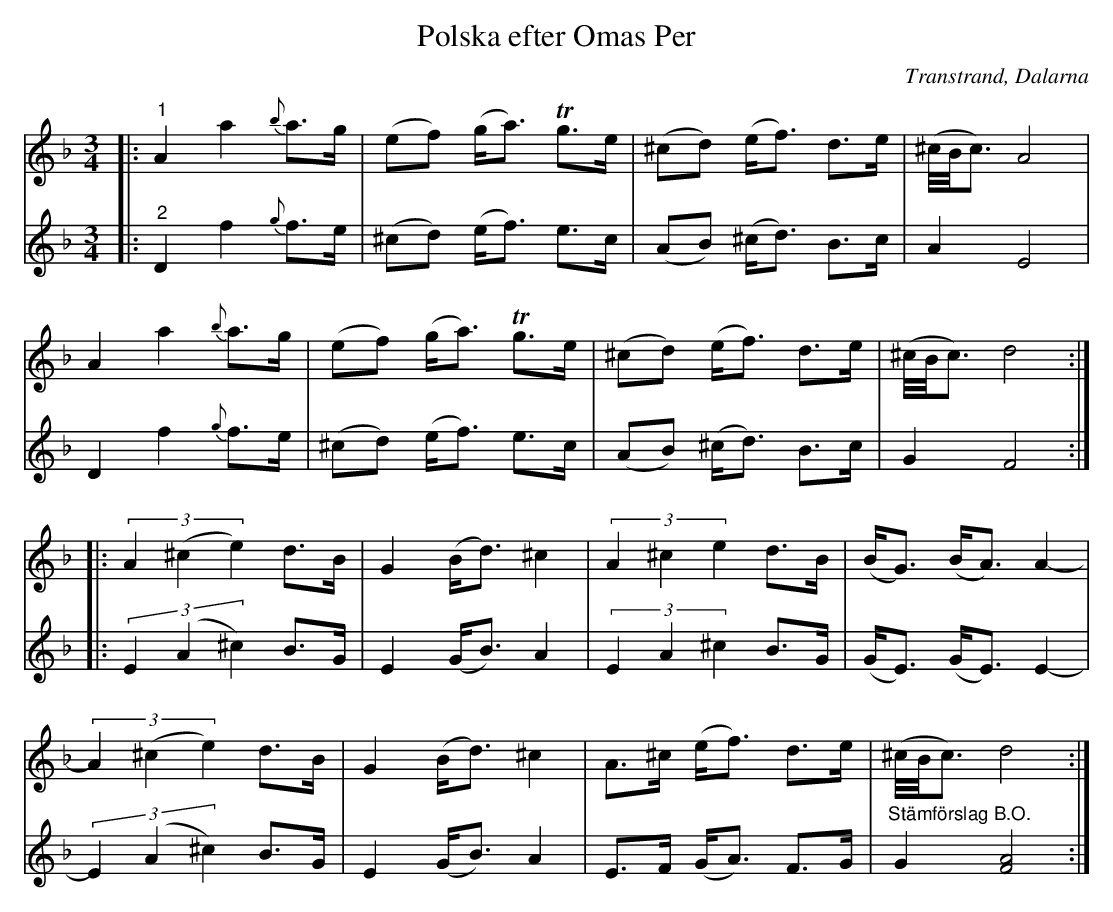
X:1
T:Polska efter Omas Per
O:Transtrand, Dalarna
L:1/8
M:3/4
K:Dm
V:1
|:"^1" A2 a2{b} a>g | (ef) (g<a)T g>e | (^cd) (e<f) d>e | (^c/4B/4c3/2) A4 |
A2 a2{b} a>g | (ef) (g<a)T g>e | (^cd) (e<f) d>e | (^c/4B/4c3/2) d4 ::
(3A2 (^c2 e2) d>B | G2 (B<d) ^c2 | (3A2 ^c2 e2 d>B | (B<G) (B<A) A2- |
(3A2 (^c2 e2) d>B | G2 (B<d) ^c2 | A>^c (e<f) d>e | (^c/4B/4c3/2) d4 :|
V:2
|:"^2" D2 f2{g} f>e | (^cd) (e<f) e>c | (AB) (^c<d) B>c | A2 E4 |
D2 f2{g} f>e | (^cd) (e<f) e>c | (AB) (^c<d) B>c | G2 F4 ::
(3E2 (A2 ^c2) B>G | E2 (G<B) A2 | (3E2 A2 ^c2 B>G | (G<E) (G<E) E2- |
(3E2 (A2 ^c2) B>G | E2 (G<B) A2 | E>F (G<A) F>G |"^Stämförslag B.O." G2 [FA]4 :|
